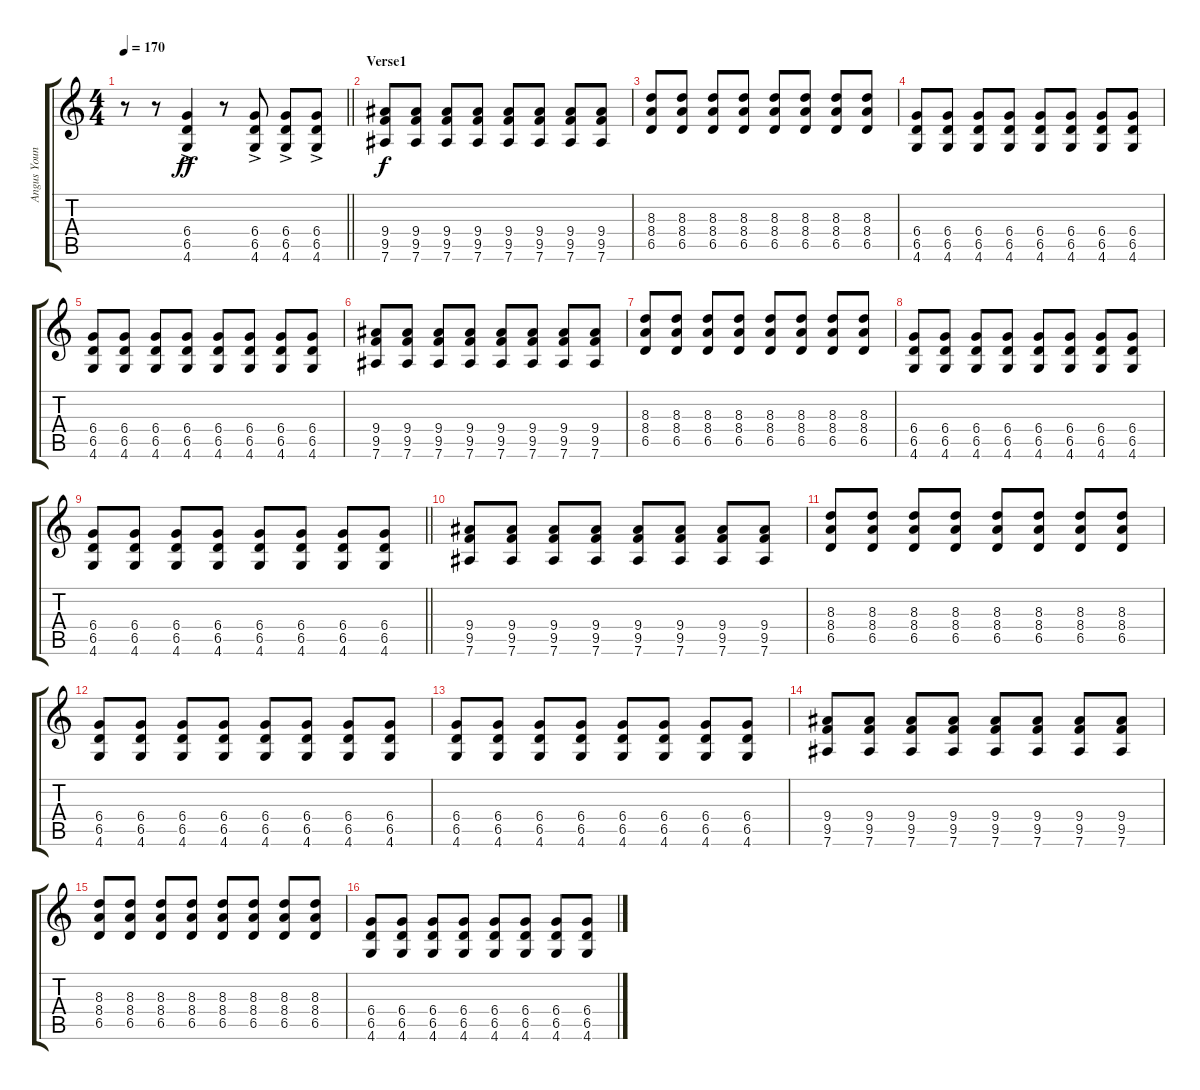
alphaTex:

\track ("Angus Young (Bernd)" "Angus Youn") {instrument overdrivenguitar}
\staff {score tabs}
\tuning (Eb4 Bb3 Gb3 Db3 Ab2 Eb2) {hide}
\ts (4 4)
\tempo 170
\clef g2
\barLineRight lightlight
\ks c
r.8{dy ff} r.8 (6.4{ac} 6.5{ac} 4.6).4 r.8 (6.4{ac} 6.5{ac} 4.6).8 (6.4{ac} 6.5{ac} 4.6).8 (6.4{ac} 6.5{ac} 4.6).8 |
\section ("" "Verse1")
(9.4 9.5 7.6).8{dy f} (9.4 9.5 7.6).8 (9.4 9.5 7.6).8 (9.4 9.5 7.6).8 (9.4 9.5 7.6).8 (9.4 9.5 7.6).8 (9.4 9.5 7.6).8 (9.4 9.5 7.6).8 |
(8.3 8.4 6.5).8 (8.3 8.4 6.5).8 (8.3 8.4 6.5).8 (8.3 8.4 6.5).8 (8.3 8.4 6.5).8 (8.3 8.4 6.5).8 (8.3 8.4 6.5).8 (8.3 8.4 6.5).8 |
(6.4 6.5 4.6).8 (6.4 6.5 4.6).8 (6.4 6.5 4.6).8 (6.4 6.5 4.6).8 (6.4 6.5 4.6).8 (6.4 6.5 4.6).8 (6.4 6.5 4.6).8 (6.4 6.5 4.6).8 |
(6.4 6.5 4.6).8 (6.4 6.5 4.6).8 (6.4 6.5 4.6).8 (6.4 6.5 4.6).8 (6.4 6.5 4.6).8 (6.4 6.5 4.6).8 (6.4 6.5 4.6).8 (6.4 6.5 4.6).8 |
(9.4 9.5 7.6).8 (9.4 9.5 7.6).8 (9.4 9.5 7.6).8 (9.4 9.5 7.6).8 (9.4 9.5 7.6).8 (9.4 9.5 7.6).8 (9.4 9.5 7.6).8 (9.4 9.5 7.6).8 |
(8.3 8.4 6.5).8 (8.3 8.4 6.5).8 (8.3 8.4 6.5).8 (8.3 8.4 6.5).8 (8.3 8.4 6.5).8 (8.3 8.4 6.5).8 (8.3 8.4 6.5).8 (8.3 8.4 6.5).8 |
(6.4 6.5 4.6).8 (6.4 6.5 4.6).8 (6.4 6.5 4.6).8 (6.4 6.5 4.6).8 (6.4 6.5 4.6).8 (6.4 6.5 4.6).8 (6.4 6.5 4.6).8 (6.4 6.5 4.6).8 |
\barLineRight lightlight
(6.4 6.5 4.6).8 (6.4 6.5 4.6).8 (6.4 6.5 4.6).8 (6.4 6.5 4.6).8 (6.4 6.5 4.6).8 (6.4 6.5 4.6).8 (6.4 6.5 4.6).8 (6.4 6.5 4.6).8 |
(9.4 9.5 7.6).8 (9.4 9.5 7.6).8 (9.4 9.5 7.6).8 (9.4 9.5 7.6).8 (9.4 9.5 7.6).8 (9.4 9.5 7.6).8 (9.4 9.5 7.6).8 (9.4 9.5 7.6).8 |
(8.3 8.4 6.5).8 (8.3 8.4 6.5).8 (8.3 8.4 6.5).8 (8.3 8.4 6.5).8 (8.3 8.4 6.5).8 (8.3 8.4 6.5).8 (8.3 8.4 6.5).8 (8.3 8.4 6.5).8 |
(6.4 6.5 4.6).8 (6.4 6.5 4.6).8 (6.4 6.5 4.6).8 (6.4 6.5 4.6).8 (6.4 6.5 4.6).8 (6.4 6.5 4.6).8 (6.4 6.5 4.6).8 (6.4 6.5 4.6).8 |
(6.4 6.5 4.6).8 (6.4 6.5 4.6).8 (6.4 6.5 4.6).8 (6.4 6.5 4.6).8 (6.4 6.5 4.6).8 (6.4 6.5 4.6).8 (6.4 6.5 4.6).8 (6.4 6.5 4.6).8 |
(9.4 9.5 7.6).8 (9.4 9.5 7.6).8 (9.4 9.5 7.6).8 (9.4 9.5 7.6).8 (9.4 9.5 7.6).8 (9.4 9.5 7.6).8 (9.4 9.5 7.6).8 (9.4 9.5 7.6).8 |
(8.3 8.4 6.5).8 (8.3 8.4 6.5).8 (8.3 8.4 6.5).8 (8.3 8.4 6.5).8 (8.3 8.4 6.5).8 (8.3 8.4 6.5).8 (8.3 8.4 6.5).8 (8.3 8.4 6.5).8 |
(6.4 6.5 4.6).8 (6.4 6.5 4.6).8 (6.4 6.5 4.6).8 (6.4 6.5 4.6).8 (6.4 6.5 4.6).8 (6.4 6.5 4.6).8 (6.4 6.5 4.6).8 (6.4 6.5 4.6).8
